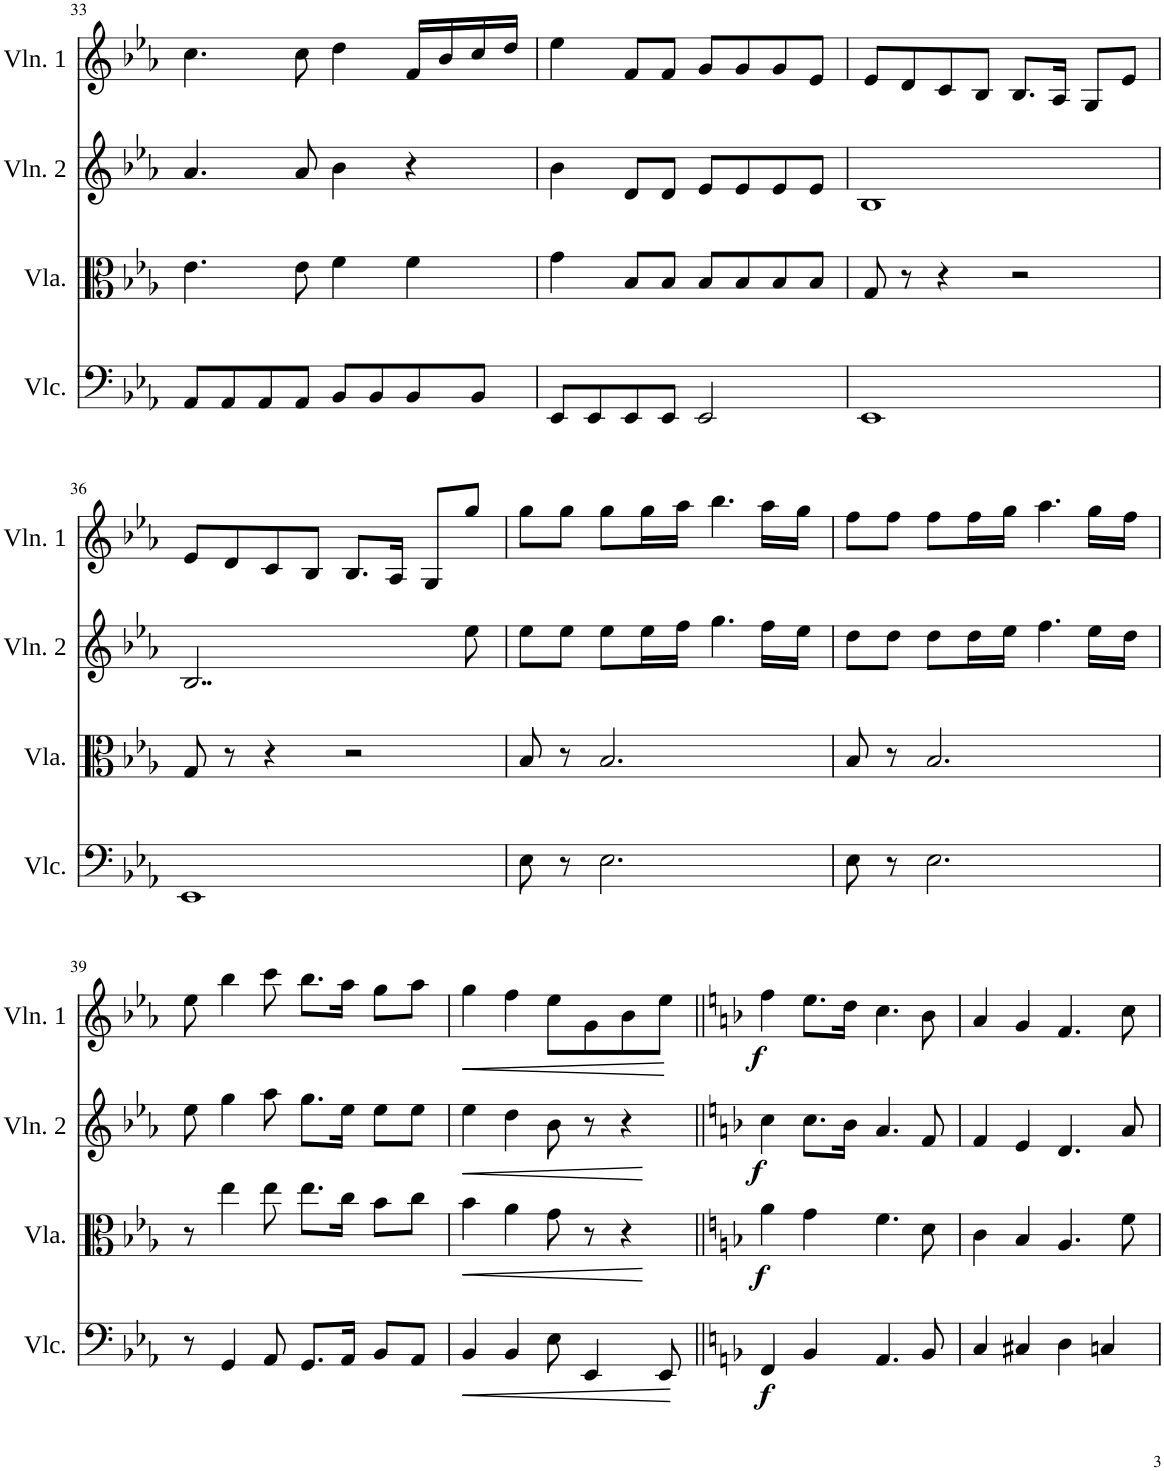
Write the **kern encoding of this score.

**kern	**dynam	**kern	**dynam	**kern	**dynam	**kern	**dynam
*part4	*part4	*part3	*part3	*part2	*part2	*part1	*part1
*staff4	*staff4	*staff3	*staff3	*staff2	*staff2	*staff1	*staff1
*I"Cello	*	*I"Viola	*	*I"Violin 2	*	*I"Violin 1	*
*	*	*I'Vla.	*	*I'Vln. 2	*	*I'Vln. 1	*
!!LO:PB:g=z
*clefF4	*	*clefC3	*	*clefG2	*	*clefG2	*
*k[b-e-a-]	*	*k[b-e-a-]	*	*k[b-e-a-]	*	*k[b-e-a-]	*
*M4/4	*	*M4/4	*	*M4/4	*	*M4/4	*
=33	=33	=33	=33	=33	=33	=33	=33
8AA-/L	.	4.e-\	.	4.a-/	.	4.cc\	.
8AA-/	.	.	.	.	.	.	.
8AA-/	.	.	.	.	.	.	.
8AA-/J	.	8e-\	.	8a-/	.	8cc\	.
8BB-/L	.	4f\	.	4b-\	.	4dd\	.
8BB-/	.	.	.	.	.	.	.
8BB-/	.	4f\	.	4r	.	16f/LL	.
.	.	.	.	.	.	16b-/	.
8BB-/J	.	.	.	.	.	16cc/	.
.	.	.	.	.	.	16dd/JJ	.
=34	=34	=34	=34	=34	=34	=34	=34
8EE-/L	.	4g\	.	4b-\	.	4ee-\	.
8EE-/	.	.	.	.	.	.	.
8EE-/	.	8B-/L	.	8d/L	.	8f/L	.
8EE-/J	.	8B-/J	.	8d/J	.	8f/J	.
2EE-/	.	8B-/L	.	8e-/L	.	8g/L	.
.	.	8B-/	.	8e-/	.	8g/	.
.	.	8B-/	.	8e-/	.	8g/	.
.	.	8B-/J	.	8e-/J	.	8e-/J	.
=35	=35	=35	=35	=35	=35	=35	=35
1EE-	.	8G/	.	1B-	.	8e-/L	.
.	.	8r	.	.	.	8d/	.
.	.	4r	.	.	.	8c/	.
.	.	.	.	.	.	8B-/J	.
.	.	2r	.	.	.	8.B-/L	.
.	.	.	.	.	.	16A-/Jk	.
.	.	.	.	.	.	8G/L	.
.	.	.	.	.	.	8e-/J	.
!!LO:LB:g=z
=36	=36	=36	=36	=36	=36	=36	=36
1EE-	.	8G/	.	2..B-/	.	8e-/L	.
.	.	8r	.	.	.	8d/	.
.	.	4r	.	.	.	8c/	.
.	.	.	.	.	.	8B-/J	.
.	.	2r	.	.	.	8.B-/L	.
.	.	.	.	.	.	16A-/Jk	.
.	.	.	.	.	.	8G/L	.
.	.	.	.	8ee-\	.	8gg/J	.
=37	=37	=37	=37	=37	=37	=37	=37
8E-\	.	8B-/	.	8ee-\L	.	8gg\L	.
8r	.	8r	.	8ee-\J	.	8gg\J	.
2.E-\	.	2.B-/	.	8ee-\L	.	8gg\L	.
.	.	.	.	16ee-\L	.	16gg\L	.
.	.	.	.	16ff\JJ	.	16aa-\JJ	.
.	.	.	.	4.gg\	.	4.bb-\	.
.	.	.	.	16ff\LL	.	16aa-\LL	.
.	.	.	.	16ee-\JJ	.	16gg\JJ	.
=38	=38	=38	=38	=38	=38	=38	=38
8E-\	.	8B-/	.	8dd\L	.	8ff\L	.
8r	.	8r	.	8dd\J	.	8ff\J	.
2.E-\	.	2.B-/	.	8dd\L	.	8ff\L	.
.	.	.	.	16dd\L	.	16ff\L	.
.	.	.	.	16ee-\JJ	.	16gg\JJ	.
.	.	.	.	4.ff\	.	4.aa-\	.
.	.	.	.	16ee-\LL	.	16gg\LL	.
.	.	.	.	16dd\JJ	.	16ff\JJ	.
!!LO:LB:g=z
=39	=39	=39	=39	=39	=39	=39	=39
8r	.	8r	.	8ee-\	.	8ee-\	.
4GG/	.	4ee-\	.	4gg\	.	4bb-\	.
8AA-/	.	8ee-\	.	8aa-\	.	8ccc\	.
8.GG/L	.	8.ee-\L	.	8.gg\L	.	8.bb-\L	.
16AA-/Jk	.	16cc\Jk	.	16ee-\Jk	.	16aa-\Jk	.
8BB-/L	.	8b-\L	.	8ee-\L	.	8gg\L	.
8AA-/J	.	8cc\J	.	8ee-\J	.	8aa-\J	.
=40	=40	=40	=40	=40	=40	=40	=40
!	!LO:HP:b	!	!LO:HP:b	!	!LO:HP:b	!	!LO:HP:b
4BB-/	<	4b-\	<	4ee-\	<	4gg\	<
4BB-/	.	4a-\	.	4dd\	.	4ff\	.
8E-\	.	8g\	.	8b-\	.	8ee-\L	.
4EE-/	.	8r	.	8r	.	8g\	.
.	.	4r	[	4r	[	8b-\	.
8EE-/	[	.	.	.	.	8ee-\J	[
=41||	=41||	=41||	=41||	=41||	=41||	=41||	=41||
*k[b-]	*	*k[b-]	*	*k[b-]	*	*k[b-]	*
!	!LO:DY:b	!	!LO:DY:b	!	!LO:DY:b	!	!LO:DY:b
4FF/	f	4a\	f	4cc\	f	4ff\	f
4BB-/	.	4g\	.	8.cc\L	.	8.ee\L	.
.	.	.	.	16b-\Jk	.	16dd\Jk	.
4.AA/	.	4.f\	.	4.a/	.	4.cc\	.
8BB-/	.	8d\	.	8f/	.	8b-\	.
=42	=42	=42	=42	=42	=42	=42	=42
4C/	.	4c\	.	4f/	.	4a/	.
4C#X/	.	4B-/	.	4e/	.	4g/	.
4D\	.	4.A/	.	4.d/	.	4.f/	.
4Cn/	.	.	.	.	.	.	.
.	.	8f\	.	8a/	.	8cc\	.
=	=	=	=	=	=	=	=
*-	*-	*-	*-	*-	*-	*-	*-
